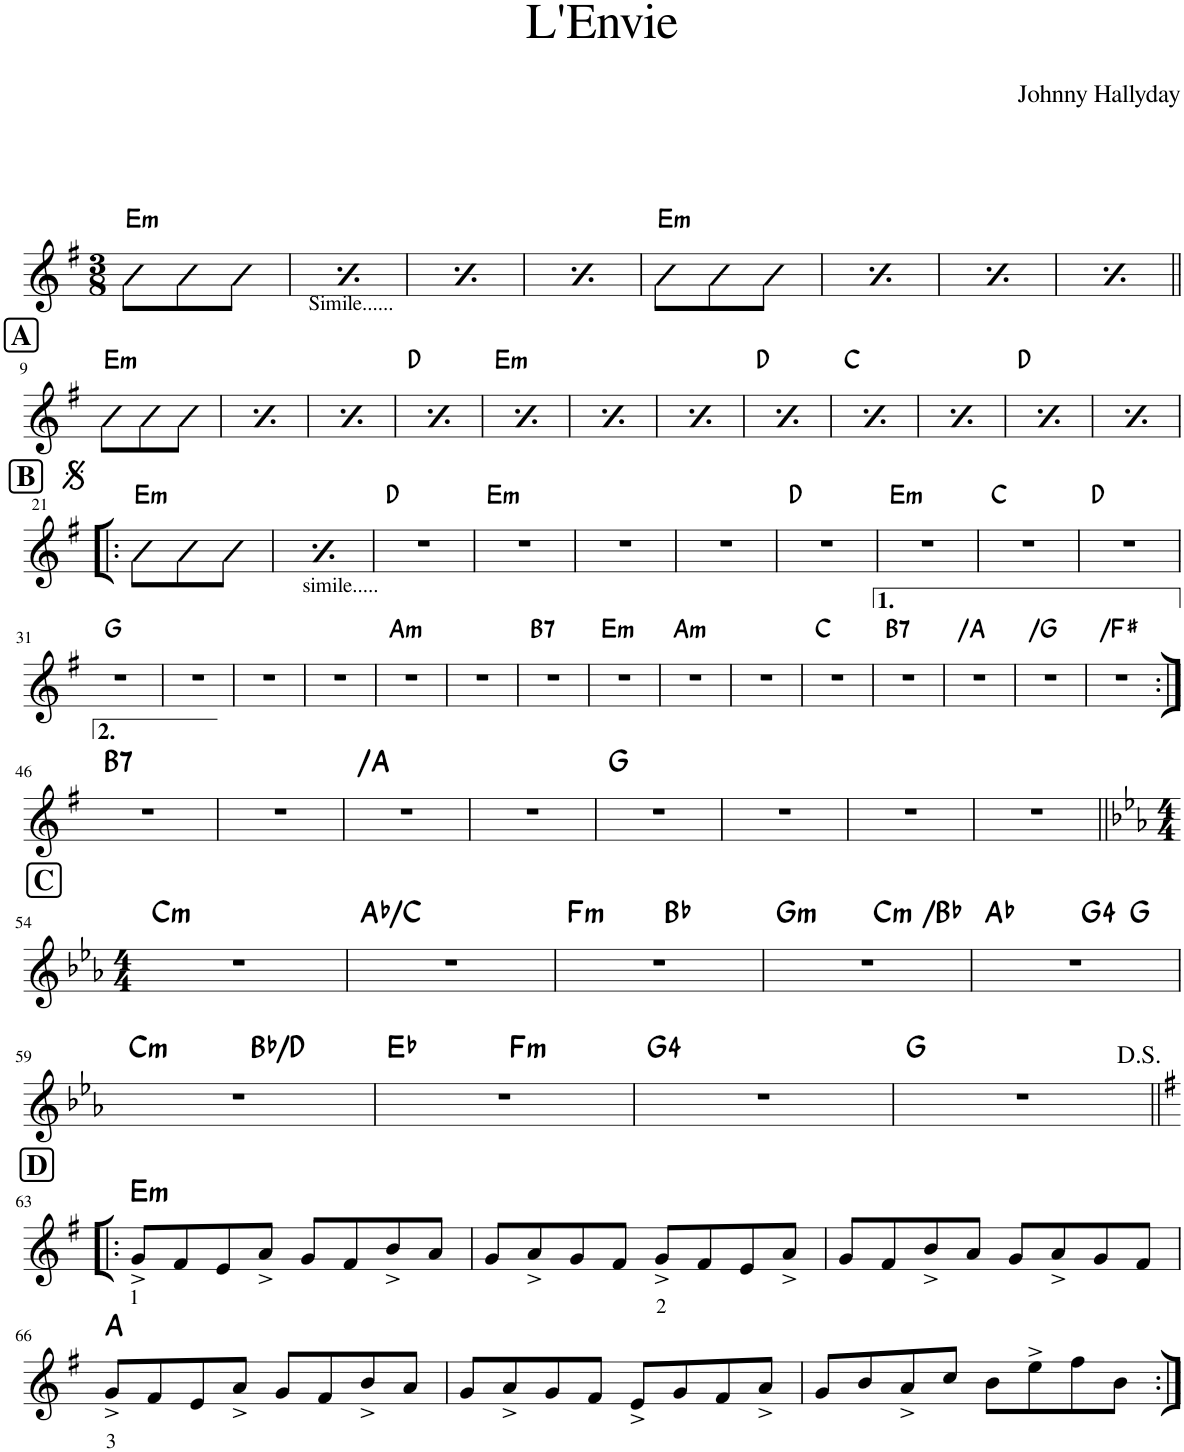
**kern	**harte
*part1	*part1
*staff1	*
*I"Piano	*
*I'Pno.	*
*clefG2	*
*k[f#]	*
*M3/8	*
=1	=1
!	!LO:H:kt=m
8e\L	E:min
8e\	.
8e\J	.
=2	=2
!	!LO:H:kt=m
8e\L	E:min
8e\	.
8e\J	.
=3	=3
!	!LO:H:kt=m
8e\L	E:min
8e\	.
8e\J	.
=4	=4
!	!LO:H:kt=m
8e\L	E:min
8e\	.
8e\J	.
=5	=5
!	!LO:H:kt=m
8e\L	E:min
8e\	.
8e\J	.
=6	=6
!	!LO:H:kt=m
8e\L	E:min
8e\	.
8e\J	.
=7	=7
!	!LO:H:kt=m
8e\L	E:min
8e\	.
8e\J	.
=8	=8
!	!LO:H:kt=m
8e\L	E:min
8e\	.
8e\J	.
!!LO:LB:g=z
!!LO:REH:place=s1:a:B:cj:fs=14:t=A
=9||	=9||
!	!LO:H:kt=m
8e\L	E:min
8e\	.
8e\J	.
!!LO:REH:place=s1:a:B:cj:fs=14:t=A
=10	=10
!	!LO:H:kt=m
8e\L	E:min
8e\	.
8e\J	.
!!LO:REH:place=s1:a:B:cj:fs=14:t=A
=11	=11
!	!LO:H:kt=m
8e\L	E:min
8e\	.
8e\J	.
!!LO:REH:place=s1:a:B:cj:fs=14:t=A
=12	=12
!	!LO:H:kt=m
8e\L	E:min
8e\	.
8e\J	.
!!LO:REH:place=s1:a:B:cj:fs=14:t=A
=13	=13
!	!LO:H:kt=m
8e\L	E:min
8e\	.
8e\J	.
!!LO:REH:place=s1:a:B:cj:fs=14:t=A
=14	=14
!	!LO:H:kt=m
8e\L	E:min
8e\	.
8e\J	.
!!LO:REH:place=s1:a:B:cj:fs=14:t=A
=15	=15
!	!LO:H:kt=m
8e\L	E:min
8e\	.
8e\J	.
!!LO:REH:place=s1:a:B:cj:fs=14:t=A
=16	=16
!	!LO:H:kt=m
8e\L	E:min
8e\	.
8e\J	.
!!LO:REH:place=s1:a:B:cj:fs=14:t=A
=17	=17
!	!LO:H:kt=m
8e\L	E:min
8e\	.
8e\J	.
!!LO:REH:place=s1:a:B:cj:fs=14:t=A
=18	=18
!	!LO:H:kt=m
8e\L	E:min
8e\	.
8e\J	.
!!LO:REH:place=s1:a:B:cj:fs=14:t=A
=19	=19
!	!LO:H:kt=m
8e\L	E:min
8e\	.
8e\J	.
!!LO:REH:place=s1:a:B:cj:fs=14:t=A
=20	=20
!	!LO:H:kt=m
8e\L	E:min
8e\	.
8e\J	.
!!LO:LB:g=z
!!LO:REH:place=s1:a:B:cj:fs=14:t=B
=21!|:	=21!|:
!	!LO:H:kt=m
8e\L	E:min
8e\	.
8e\J	.
!!LO:REH:place=s1:a:B:cj:fs=14:t=B
=22	=22
!	!LO:H:kt=m
8e\L	E:min
8e\	.
8e\J	.
=23	=23
4.r	D:maj
=24	=24
!	!LO:H:kt=m
4.r	E:min
=25	=25
4.r	.
=26	=26
4.r	.
=27	=27
4.r	D:maj
=28	=28
!	!LO:H:kt=m
4.r	E:min
=29	=29
4.r	C:maj
=30	=30
4.r	D:maj
!!LO:LB:g=z
=31	=31
4.r	G:maj
=32	=32
4.r	.
=33	=33
4.r	.
=34	=34
4.r	.
=35	=35
!	!LO:H:kt=m
4.r	A:min
=36	=36
4.r	.
=37	=37
!	!LO:H:kt=7
4.r	B:7
=38	=38
!	!LO:H:kt=m
4.r	E:min
=39	=39
!	!LO:H:kt=m
4.r	A:min
=40	=40
4.r	.
=41	=41
4.r	C:maj
=42	=42
!	!LO:H:kt=7
4.r	B:7
=43	=43
!	!LO:H:kt=N.C.
4.r	N
=44	=44
!	!LO:H:kt=N.C.
4.r	N
=45	=45
!	!LO:H:kt=N.C.
4.r	N
!!LO:LB:g=z
=46:|!	=46:|!
!	!LO:H:kt=7
4.r	B:7
=47	=47
4.r	.
=48	=48
!	!LO:H:kt=N.C.
4.r	N
=49	=49
4.r	.
=50	=50
4.r	G:maj
=51	=51
4.r	.
=52	=52
4.r	.
=53	=53
4.r	.
!!LO:LB:g=z
!!LO:REH:place=s1:a:B:cj:fs=14:t=C
=54||	=54||
*k[b-e-a-]	*
*M4/4	*
!	!LO:H:kt=m
1r	C:min
=55	=55
1r	Ab:maj/3
=56	=56
!	!LO:H:kt=m
*^	*
1r	2ryy	F:min
.	2ryy	Bb:maj
=57	=57	=57
!	!	!LO:H:n=1:kt=m
!	!	!LO:H:n=2:kt=N.C.
1r	2ryy	G:min N
!	!	!LO:H:kt=m
.	2ryy	C:min
=58	=58	=58
*	*^	*
1r	2ryy	2.ryy	Ab:maj
.	2ryy	.	G:maj(4)
.	.	4ryy	G:maj
!!LO:LB:g=z	!!	!!
=59	=59	=59	=59
!	!	!	!LO:H:kt=m
*	*v	*v	*
1r	2ryy	C:min
.	2ryy	Bb:maj/3
=60	=60	=60
1r	2ryy	Eb:maj
!	!	!LO:H:kt=m
.	2ryy	F:min
*v	*v	*
=61	=61
1r	G:maj(4)
=62	=62
1r	G:maj
!!LO:LB:g=z
!!LO:REH:place=s1:a:B:cj:fs=14:t=D
=63!|:	=63!|:
*k[f#]	*
!LO:TX:b:t=1	!LO:H:kt=m
8g^/L	E:min
8f#/	.
8e/	.
8a^/J	.
8g/L	.
8f#/	.
8b^/	.
8a/J	.
=64	=64
8g/L	.
8a^/	.
8g/	.
8f#/J	.
!LO:TX:b:t=2	!
8g^/L	.
8f#/	.
8e/	.
8a^/J	.
=65	=65
8g/L	.
8f#/	.
8b^/	.
8a/J	.
8g/L	.
8a^/	.
8g/	.
8f#/J	.
!!LO:LB:g=z
=66	=66
!LO:TX:b:t=3	!
8g^/L	A:maj
8f#/	.
8e/	.
8a^/J	.
8g/L	.
8f#/	.
8b^/	.
8a/J	.
=67	=67
8g/L	.
8a^/	.
8g/	.
8f#/J	.
8e^/L	.
8g/	.
8f#/	.
8a^/J	.
=68	=68
8g/L	.
8b/	.
8a^/	.
8cc/J	.
8b\L	.
8ee^\	.
8ff#\	.
8b\J	.
=:|!	=:|!
*-	*-
